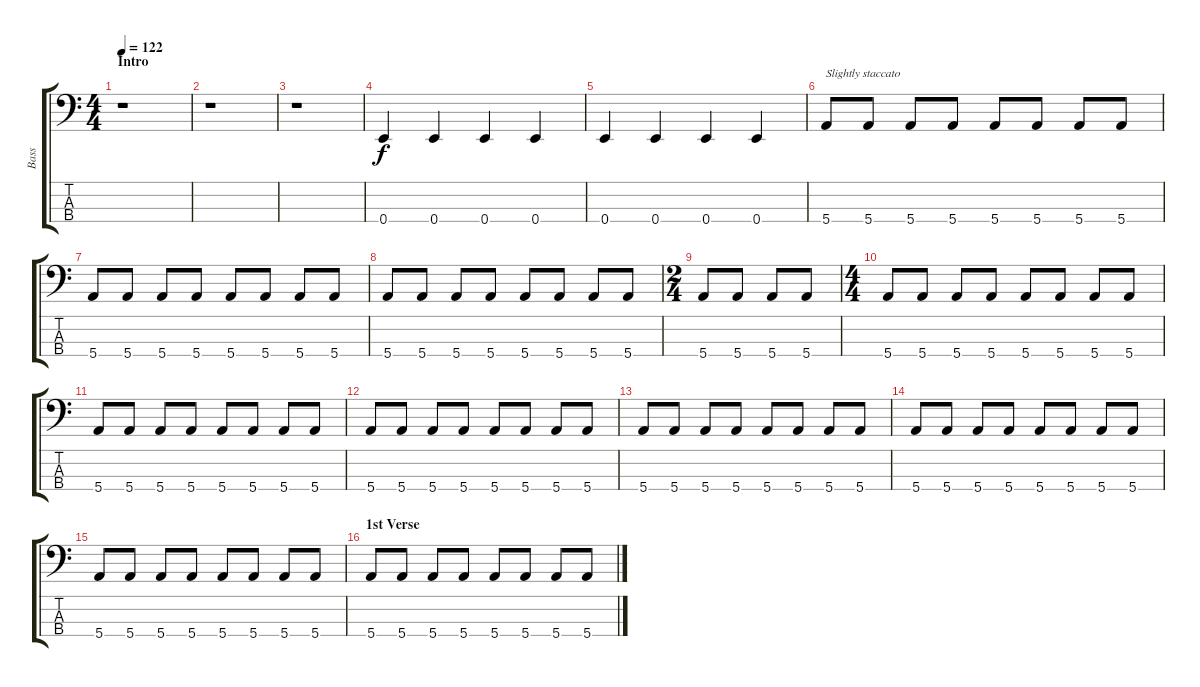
\track ("Bass" "Bass") {instrument electricbasspick}
\staff {score tabs}
\tuning (G2 D2 A1 E1) {hide}
\ts (4 4)
\section ("" "Intro")
\tempo 122
\clef f4
\ks aminor
r.1{dy f instrument electricbasspick} |
r.1 |
r.1 |
0.4.4 0.4.4 0.4.4 0.4.4 |
0.4.4 0.4.4 0.4.4 0.4.4 |
5.4.8{txt "Slightly staccato"} 5.4.8 5.4.8 5.4.8 5.4.8 5.4.8 5.4.8 5.4.8 |
5.4.8 5.4.8 5.4.8 5.4.8 5.4.8 5.4.8 5.4.8 5.4.8 |
5.4.8 5.4.8 5.4.8 5.4.8 5.4.8 5.4.8 5.4.8 5.4.8 |
\ts (2 4)
5.4.8 5.4.8 5.4.8 5.4.8 |
\ts (4 4)
5.4.8 5.4.8 5.4.8 5.4.8 5.4.8 5.4.8 5.4.8 5.4.8 |
5.4.8 5.4.8 5.4.8 5.4.8 5.4.8 5.4.8 5.4.8 5.4.8 |
5.4.8 5.4.8 5.4.8 5.4.8 5.4.8 5.4.8 5.4.8 5.4.8 |
5.4.8 5.4.8 5.4.8 5.4.8 5.4.8 5.4.8 5.4.8 5.4.8 |
5.4.8 5.4.8 5.4.8 5.4.8 5.4.8 5.4.8 5.4.8 5.4.8 |
5.4.8 5.4.8 5.4.8 5.4.8 5.4.8 5.4.8 5.4.8 5.4.8 |
\section ("" "1st Verse")
5.4.8 5.4.8 5.4.8 5.4.8 5.4.8 5.4.8 5.4.8 5.4.8
